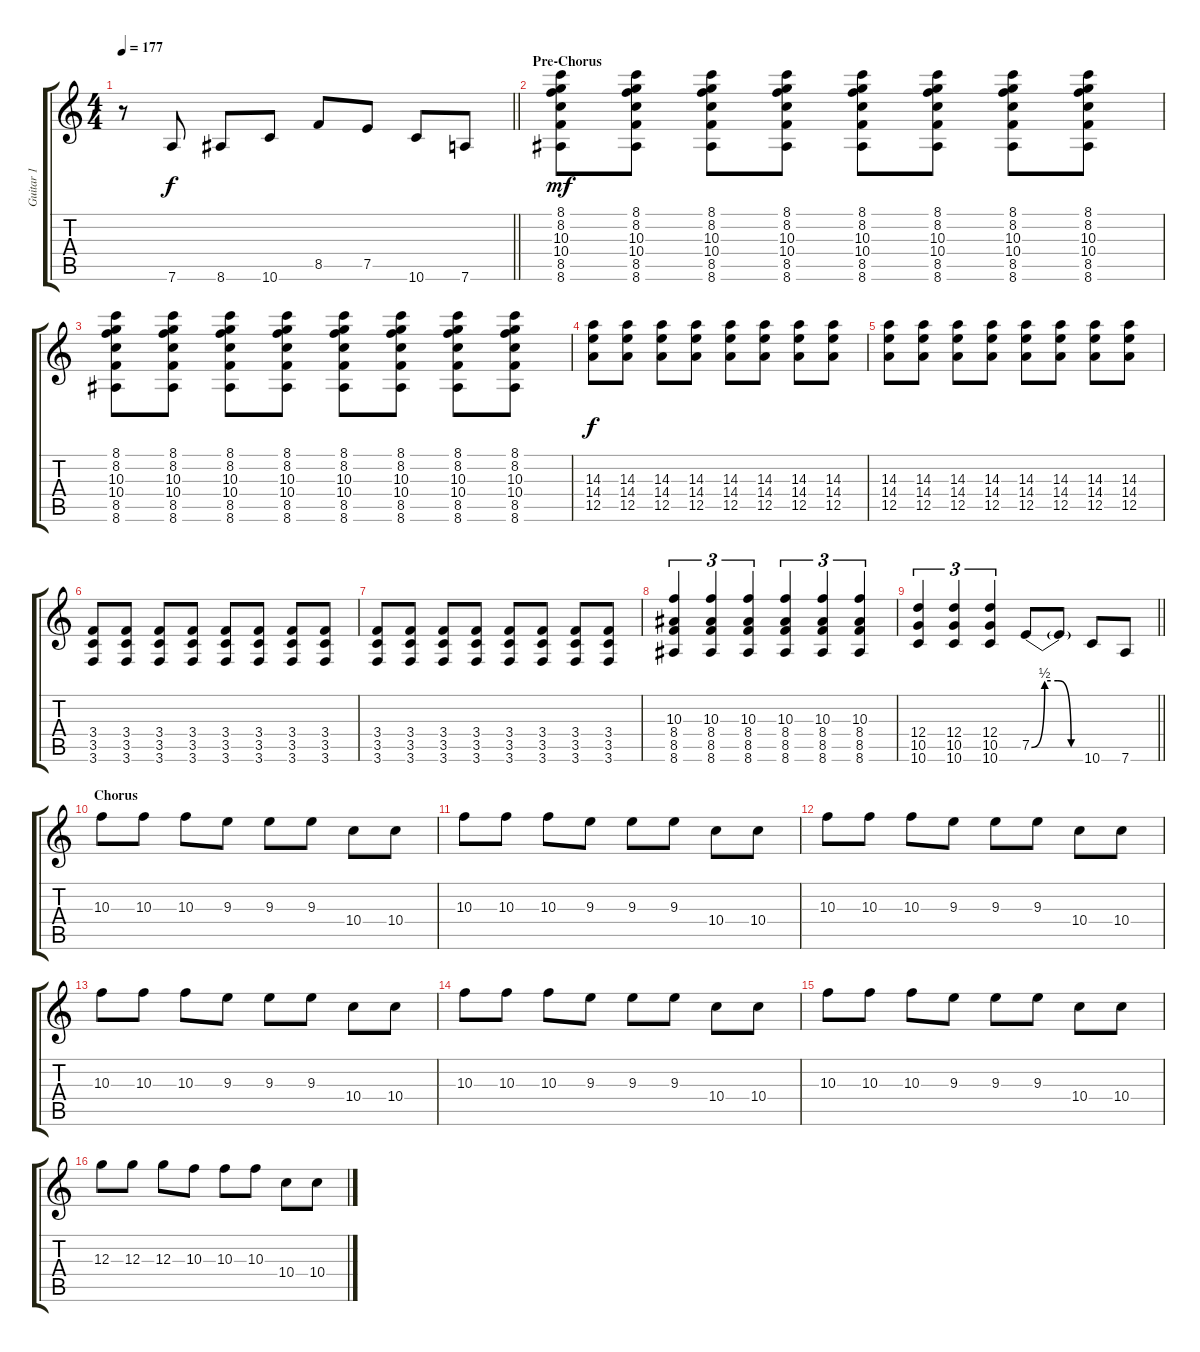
\track ("Guitar 1" "Guitar 1") {instrument distortionguitar}
\staff {score tabs}
\tuning (E4 B3 G3 D3 A2 D2) {hide}
\ts (4 4)
\tempo 177
\clef g2
\barLineRight lightlight
\ks c
r.8{dy f instrument distortionguitar} 7.6.8 8.6.8 10.6.8 8.5.8 7.5.8 10.6.8 7.6.8 |
\section ("" "Pre-Chorus")
(8.1 8.2 10.3 10.4 8.5 8.6).8{dy mf} (8.1 8.2 10.3 10.4 8.5 8.6).8 (8.1 8.2 10.3 10.4 8.5 8.6).8 (8.1 8.2 10.3 10.4 8.5 8.6).8 (8.1 8.2 10.3 10.4 8.5 8.6).8 (8.1 8.2 10.3 10.4 8.5 8.6).8 (8.1 8.2 10.3 10.4 8.5 8.6).8 (8.1 8.2 10.3 10.4 8.5 8.6).8 |
(8.1 8.2 10.3 10.4 8.5 8.6).8 (8.1 8.2 10.3 10.4 8.5 8.6).8 (8.1 8.2 10.3 10.4 8.5 8.6).8 (8.1 8.2 10.3 10.4 8.5 8.6).8 (8.1 8.2 10.3 10.4 8.5 8.6).8 (8.1 8.2 10.3 10.4 8.5 8.6).8 (8.1 8.2 10.3 10.4 8.5 8.6).8 (8.1 8.2 10.3 10.4 8.5 8.6).8 |
(14.3 14.4 12.5).8{dy f} (14.3 14.4 12.5).8 (14.3 14.4 12.5).8 (14.3 14.4 12.5).8 (14.3 14.4 12.5).8 (14.3 14.4 12.5).8 (14.3 14.4 12.5).8 (14.3 14.4 12.5).8 |
(14.3 14.4 12.5).8 (14.3 14.4 12.5).8 (14.3 14.4 12.5).8 (14.3 14.4 12.5).8 (14.3 14.4 12.5).8 (14.3 14.4 12.5).8 (14.3 14.4 12.5).8 (14.3 14.4 12.5).8 |
(3.4 3.5 3.6).8 (3.4 3.5 3.6).8 (3.4 3.5 3.6).8 (3.4 3.5 3.6).8 (3.4 3.5 3.6).8 (3.4 3.5 3.6).8 (3.4 3.5 3.6).8 (3.4 3.5 3.6).8 |
(3.4 3.5 3.6).8 (3.4 3.5 3.6).8 (3.4 3.5 3.6).8 (3.4 3.5 3.6).8 (3.4 3.5 3.6).8 (3.4 3.5 3.6).8 (3.4 3.5 3.6).8 (3.4 3.5 3.6).8 |
(10.3 8.4 8.5 8.6).4{tu (3 2)} (10.3 8.4 8.5 8.6).4{tu (3 2)} (10.3 8.4 8.5 8.6).4{tu (3 2)} (10.3 8.4 8.5 8.6).4{tu (3 2)} (10.3 8.4 8.5 8.6).4{tu (3 2)} (10.3 8.4 8.5 8.6).4{tu (3 2)} |
\barLineRight lightlight
(12.4 10.5 10.6).4{tu (3 2)} (12.4 10.5 10.6).4{tu (3 2)} (12.4 10.5 10.6).4{tu (3 2)} 7.5{be (custom 0 0 15 2 30 2 45 0 60 0)}.8 7.5{t}.8 10.6.8 7.6.8 |
\section ("" "Chorus")
10.3.8 10.3.8 10.3.8 9.3.8 9.3.8 9.3.8 10.4.8 10.4.8 |
10.3.8 10.3.8 10.3.8 9.3.8 9.3.8 9.3.8 10.4.8 10.4.8 |
10.3.8 10.3.8 10.3.8 9.3.8 9.3.8 9.3.8 10.4.8 10.4.8 |
10.3.8 10.3.8 10.3.8 9.3.8 9.3.8 9.3.8 10.4.8 10.4.8 |
10.3.8 10.3.8 10.3.8 9.3.8 9.3.8 9.3.8 10.4.8 10.4.8 |
10.3.8 10.3.8 10.3.8 9.3.8 9.3.8 9.3.8 10.4.8 10.4.8 |
12.3.8 12.3.8 12.3.8 10.3.8 10.3.8 10.3.8 10.4.8 10.4.8
